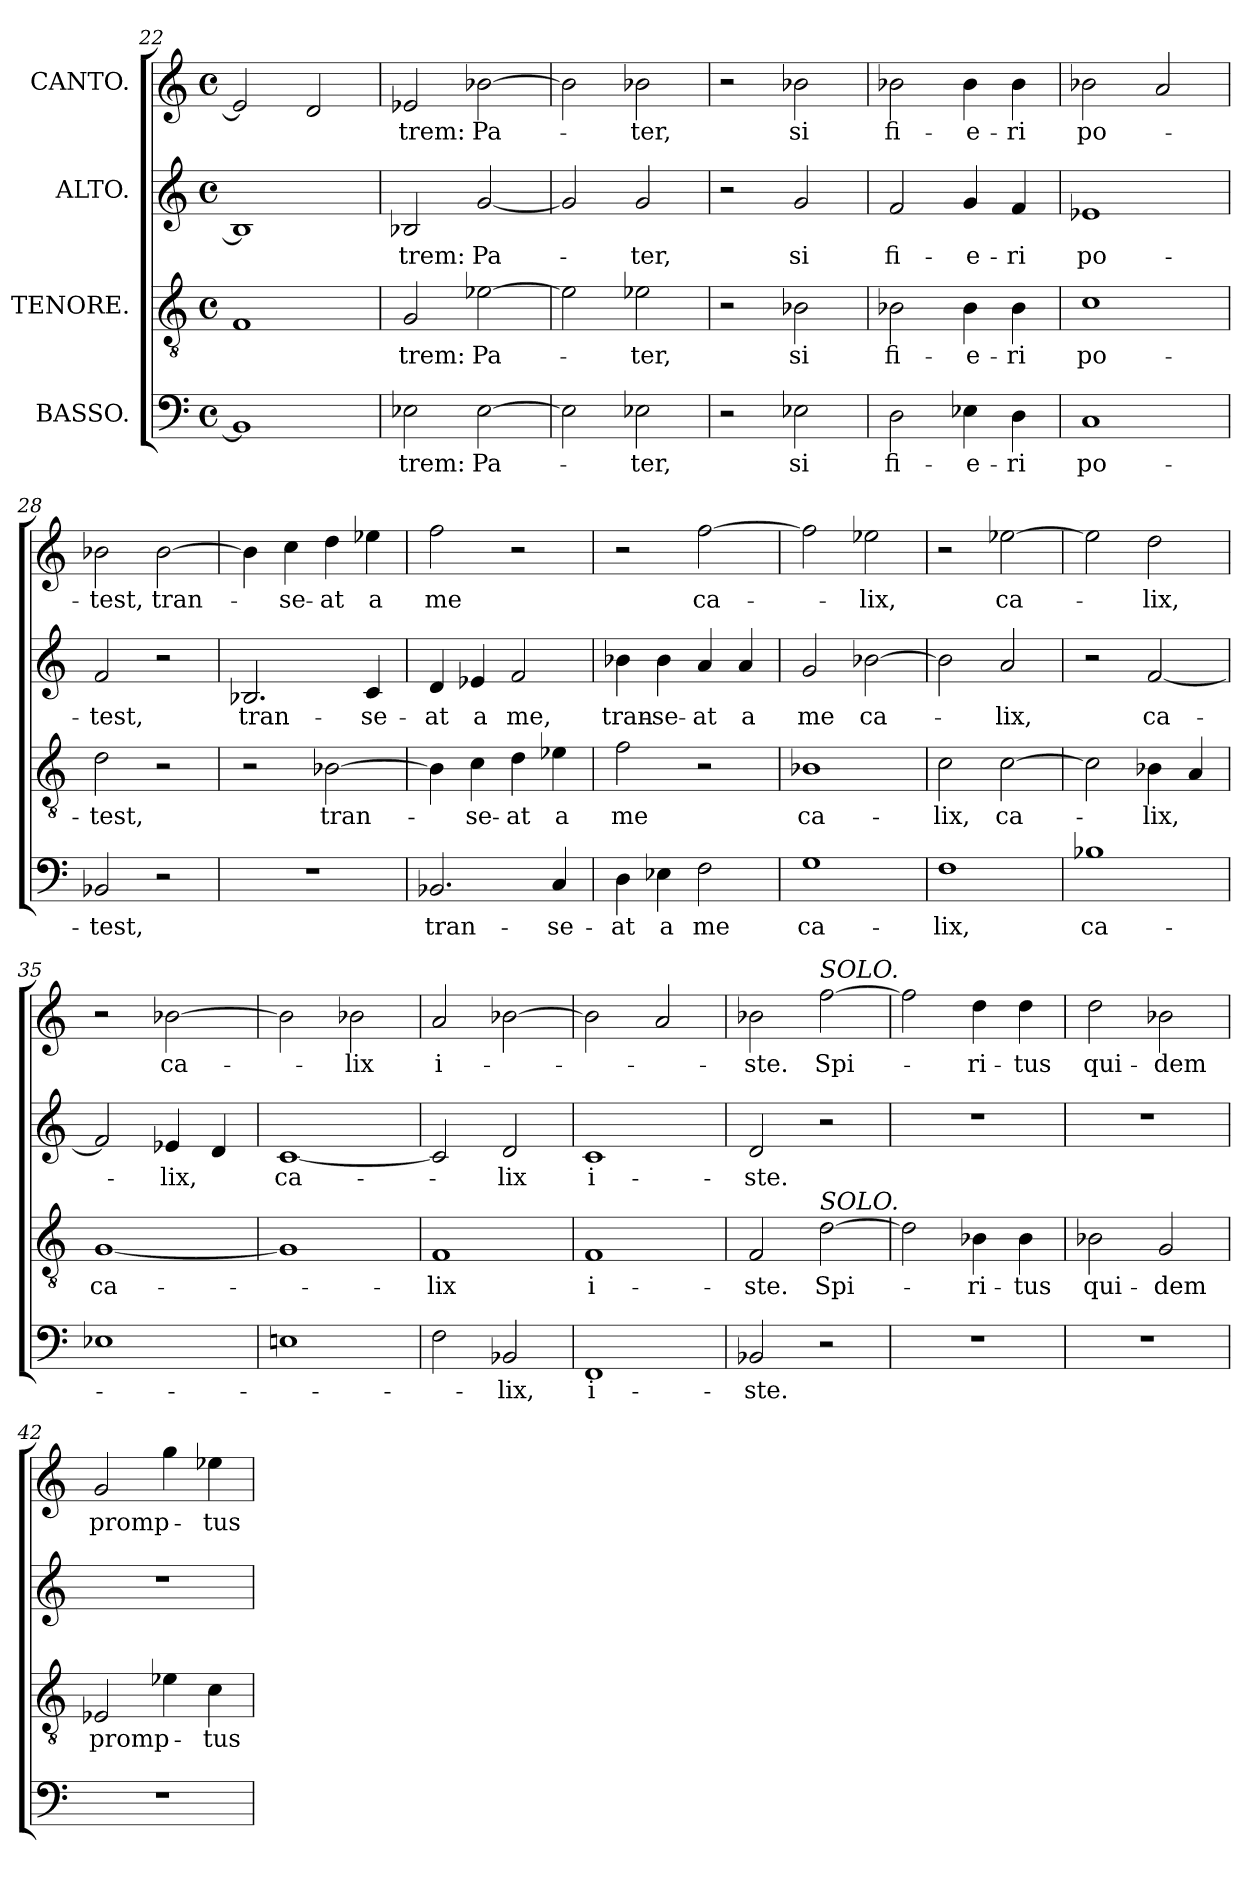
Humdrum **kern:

**kern	**text	**kern	**text	**kern	**text	**kern	**text
*part4	*part4	*part3	*part3	*part2	*part2	*part1	*part1
*staff4	*staff4	*staff3	*staff3	*staff2	*staff2	*staff1	*staff1
*I"BASSO.	*	*I"TENORE.	*	*I"ALTO.	*	*I"CANTO.	*
!!LO:PB:g=z
*clefF4	*	*clefGv2	*	*clefG2	*	*clefG2	*
*k[]	*	*k[]	*	*k[]	*	*k[]	*
*M4/4	*	*M4/4	*	*M4/4	*	*M4/4	*
*met(c)	*	*met(c)	*	*met(c)	*	*met(c)	*
=22	=22	=22	=22	=22	=22	=22	=22
1BB-]	.	1F	.	1B-]	.	2e-/]	.
.	.	.	.	.	.	2d/	.
=23	=23	=23	=23	=23	=23	=23	=23
!	!LO:LY:b	!	!LO:LY:b	!	!LO:LY:b	!	!LO:LY:b
2E-X\	-trem:	2G/	-trem:	2B-X/	-trem:	2e-X/	-trem:
!	!LO:LY:b	!	!LO:LY:b	!	!LO:LY:b	!	!LO:LY:b
[2E-\	Pa-	[2e-X\	Pa-	[2g/	Pa-	[2b-X\	Pa-
=24	=24	=24	=24	=24	=24	=24	=24
2E-\]	.	2e-\]	.	2g/]	.	2b-\]	.
!	!LO:LY:b	!	!LO:LY:b	!	!LO:LY:b	!	!LO:LY:b
2E-X\	-ter,	2e-X\	-ter,	2g/	-ter,	2b-X\	-ter,
=25	=25	=25	=25	=25	=25	=25	=25
2r	.	2r	.	2r	.	2r	.
!	!LO:LY:b	!	!LO:LY:b	!	!LO:LY:b	!	!LO:LY:b
2E-X\	si	2B-X\	si	2g/	si	2b-X\	si
=26	=26	=26	=26	=26	=26	=26	=26
!	!LO:LY:b	!	!LO:LY:b	!	!LO:LY:b	!	!LO:LY:b
2D\	fi-	2B-X\	fi-	2f/	fi-	2b-X\	fi-
!	!LO:LY:b	!	!LO:LY:b	!	!LO:LY:b	!	!LO:LY:b
4E-X\	-e-	4B-\	-e-	4g/	-e-	4b-\	-e-
!	!LO:LY:b	!	!LO:LY:b	!	!LO:LY:b	!	!LO:LY:b
4D\	-ri	4B-\	-ri	4f/	-ri	4b-\	-ri
=27	=27	=27	=27	=27	=27	=27	=27
!	!LO:LY:b	!	!LO:LY:b	!	!LO:LY:b	!	!LO:LY:b
1C	po-	1c	po-	1e-X	po-	2b-X\	po-
.	.	.	.	.	.	2a/	.
=28	=28	=28	=28	=28	=28	=28	=28
!	!LO:LY:b	!	!LO:LY:b	!	!LO:LY:b	!	!LO:LY:b
2BB-X/	-test,	2d\	-test,	2f/	-test,	2b-X\	-test,
!	!	!	!	!	!	!	!LO:LY:b
2r	.	2r	.	2r	.	[2b-\	tran-
!!LO:LB:g=z
=29	=29	=29	=29	=29	=29	=29	=29
!	!	!	!	!	!LO:LY:b	!	!
1r	.	2r	.	2.B-X/	tran-	4b-\]	.
!	!	!	!	!	!	!	!LO:LY:b
.	.	.	.	.	.	4cc\	-se-
!	!	!	!LO:LY:b	!	!	!	!LO:LY:b
.	.	[2B-X\	tran-	.	.	4dd\	-at
!	!	!	!	!	!LO:LY:b	!	!LO:LY:b
.	.	.	.	4c/	-se-	4ee-X\	a
=30	=30	=30	=30	=30	=30	=30	=30
!	!LO:LY:b	!	!	!	!LO:LY:b	!	!LO:LY:b
2.BB-X/	tran-	4B-\]	.	4d/	-at	2ff\	me
!	!	!	!LO:LY:b	!	!LO:LY:b	!	!
.	.	4c\	-se-	4e-X/	a	.	.
!	!	!	!LO:LY:b	!	!LO:LY:b	!	!
.	.	4d\	-at	2f/	me,	2r	.
!	!LO:LY:b	!	!LO:LY:b	!	!	!	!
4C/	-se-	4e-X\	a	.	.	.	.
=31	=31	=31	=31	=31	=31	=31	=31
!	!LO:LY:b	!	!LO:LY:b	!	!LO:LY:b	!	!
4D\	-at	2f\	me	4b-X\	tran-	2r	.
!	!LO:LY:b	!	!	!	!LO:LY:b	!	!
4E-X\	a	.	.	4b-\	-se-	.	.
!	!LO:LY:b	!	!	!	!LO:LY:b	!	!LO:LY:b
2F\	me	2r	.	4a/	-at	[2ff\	ca-
!	!	!	!	!	!LO:LY:b	!	!
.	.	.	.	4a/	a	.	.
=32	=32	=32	=32	=32	=32	=32	=32
!	!LO:LY:b	!	!LO:LY:b	!	!LO:LY:b	!	!
1G	ca-	1B-X	ca-	2g/	me	2ff\]	.
!	!	!	!	!	!LO:LY:b	!	!LO:LY:b
.	.	.	.	[2b-X\	ca-	2ee-X\	-lix,
=33	=33	=33	=33	=33	=33	=33	=33
!	!LO:LY:b	!	!LO:LY:b	!	!	!	!
1F	-lix,	2c\	-lix,	2b-\]	.	2r	.
!	!	!	!LO:LY:b	!	!LO:LY:b	!	!LO:LY:b
.	.	[2c\	ca-	2a/	-lix,	[2ee-X\	ca-
=34	=34	=34	=34	=34	=34	=34	=34
!	!LO:LY:b	!	!	!	!	!	!
1B-X	ca-	2c\]	.	2r	.	2ee-\]	.
!	!	!	!LO:LY:b	!	!LO:LY:b	!	!LO:LY:b
.	.	4B-X\	-lix,	[2f/	ca-	2dd\	-lix,
.	.	4A/	.	.	.	.	.
!!LO:LB:g=z
=35	=35	=35	=35	=35	=35	=35	=35
!	!	!	!LO:LY:b	!	!	!	!
1E-X	.	[1G	ca-	2f/]	.	2r	.
!	!	!	!	!	!LO:LY:b	!	!LO:LY:b
.	.	.	.	4e-X/	-lix,	[2b-X\	ca-
.	.	.	.	4d/	.	.	.
=36	=36	=36	=36	=36	=36	=36	=36
!	!	!	!	!	!LO:LY:b	!	!
1En	.	1G]	.	[1c	ca-	2b-\]	.
!	!	!	!	!	!	!	!LO:LY:b
.	.	.	.	.	.	2b-X\	-lix
=37	=37	=37	=37	=37	=37	=37	=37
!	!	!	!LO:LY:b	!	!	!	!LO:LY:b
2F\	.	1F	-lix	2c/]	.	2a/	i-
!	!LO:LY:b	!	!	!	!LO:LY:b	!	!
2BB-X/	-lix,	.	.	2d/	-lix	[2b-X\	.
=38	=38	=38	=38	=38	=38	=38	=38
!	!LO:LY:b	!	!LO:LY:b	!	!LO:LY:b	!	!
1FF	i-	1F	i-	1c	i-	2b-\]	.
.	.	.	.	.	.	2a/	.
=39	=39	=39	=39	=39	=39	=39	=39
!	!LO:LY:b	!	!LO:LY:b	!	!LO:LY:b	!	!LO:LY:b
2BB-X/	ste.	2F/	ste.	2d/	ste.	2b-X\	-ste.
!	!	!	!	!	!	!LO:TX:a:i:t=SOLO.	!
!	!	!LO:TX:a:i:t=SOLO.	!	!	!	!	!
!	!	!	!LO:LY:b	!	!	!	!LO:LY:b
2r	.	[2d\	Spi-	2r	.	[2ff\	Spi-
=40	=40	=40	=40	=40	=40	=40	=40
1r	.	2d\]	.	1r	.	2ff\]	.
!	!	!	!LO:LY:b	!	!	!	!LO:LY:b
.	.	4B-X\	-ri-	.	.	4dd\	-ri-
!	!	!	!LO:LY:b	!	!	!	!LO:LY:b
.	.	4B-\	-tus	.	.	4dd\	-tus
=41	=41	=41	=41	=41	=41	=41	=41
!	!	!	!LO:LY:b	!	!	!	!LO:LY:b
1r	.	2B-X\	qui-	1r	.	2dd\	qui-
!	!	!	!LO:LY:b	!	!	!	!LO:LY:b
.	.	2G/	-dem	.	.	2b-X\	-dem
!!LO:PB:g=z
=42	=42	=42	=42	=42	=42	=42	=42
!	!	!	!LO:LY:b	!	!	!	!LO:LY:b
1r	.	2E-X/	promp-	1r	.	2g/	promp-
.	.	4e-X\	.	.	.	4gg\	.
!	!	!	!LO:LY:b	!	!	!	!LO:LY:b
.	.	4c\	-tus	.	.	4ee-X\	-tus
=	=	=	=	=	=	=	=
*-	*-	*-	*-	*-	*-	*-	*-
